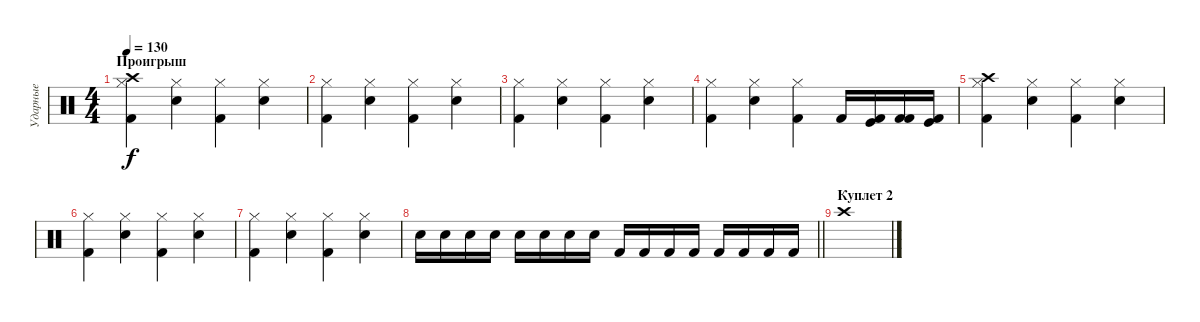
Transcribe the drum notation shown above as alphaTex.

\track ("Ударные" "Ударные") {instrument percussion}
\staff {score}
\articulation defaults
\ts (4 4)
\section ("" "Проигрыш")
\tempo 130
\clef neutral
\ks c
("Crash high (hit)" "Kick (hit) 2" "Hi-Hat (closed)").4{dy f} ("Snare (hit) 2" "Hi-Hat (closed)").4 ("Kick (hit) 2" "Hi-Hat (closed)").4 ("Snare (hit) 2" "Hi-Hat (closed)").4 |
("Kick (hit) 2" "Hi-Hat (closed)").4 ("Snare (hit) 2" "Hi-Hat (closed)").4 ("Kick (hit) 2" "Hi-Hat (closed)").4 ("Snare (hit) 2" "Hi-Hat (closed)").4 |
("Kick (hit) 2" "Hi-Hat (closed)").4 ("Snare (hit) 2" "Hi-Hat (closed)").4 ("Kick (hit) 2" "Hi-Hat (closed)").4 ("Snare (hit) 2" "Hi-Hat (closed)").4 |
("Kick (hit) 2" "Hi-Hat (closed)").4 ("Snare (hit) 2" "Hi-Hat (closed)").4 ("Kick (hit) 2" "Hi-Hat (closed)").4 "Kick (hit) 2".16 ("Kick (hit)" "Kick (hit) 2").16 ("Kick (hit) 2" "Kick (hit) 2").16 ("Kick (hit)" "Kick (hit) 2").16 |
("Crash high (hit)" "Kick (hit) 2" "Hi-Hat (closed)").4 ("Snare (hit) 2" "Hi-Hat (closed)").4 ("Kick (hit) 2" "Hi-Hat (closed)").4 ("Snare (hit) 2" "Hi-Hat (closed)").4 |
("Kick (hit) 2" "Hi-Hat (closed)").4 ("Snare (hit) 2" "Hi-Hat (closed)").4 ("Kick (hit) 2" "Hi-Hat (closed)").4 ("Snare (hit) 2" "Hi-Hat (closed)").4 |
("Kick (hit) 2" "Hi-Hat (closed)").4 ("Snare (hit) 2" "Hi-Hat (closed)").4 ("Kick (hit) 2" "Hi-Hat (closed)").4 ("Snare (hit) 2" "Hi-Hat (closed)").4 |
\barLineRight lightlight "Snare (hit) 2".16 "Snare (hit) 2".16 "Snare (hit) 2".16 "Snare (hit) 2".16 "Snare (hit) 2".16 "Snare (hit) 2".16 "Snare (hit) 2".16 "Snare (hit) 2".16 "Kick (hit) 2".16 "Kick (hit) 2".16 "Kick (hit) 2".16 "Kick (hit) 2".16 "Kick (hit) 2".16 "Kick (hit) 2".16 "Kick (hit) 2".16 "Kick (hit) 2".16
|
\section ("" "Куплет 2")
"Crash high (hit)".1
